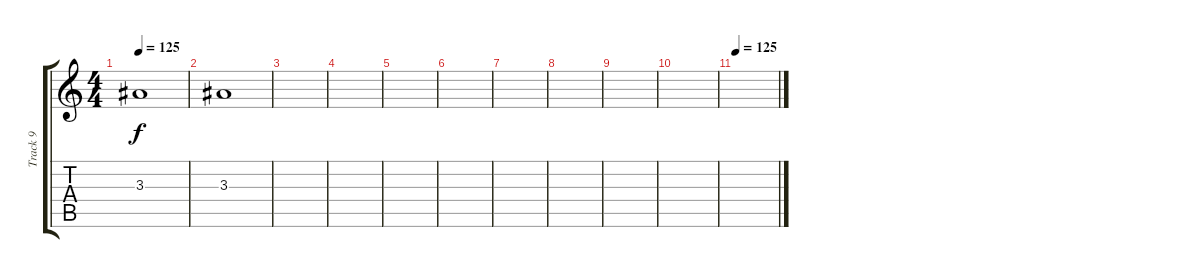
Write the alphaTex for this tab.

\track ("Track 9" "Track 9") {instrument guitarharmonics}
\staff {score tabs}
\tuning (E4 B3 G3 D3 A2 E2) {hide}
\ts (4 4)
\tempo 125
\clef g2
\ks c
3.3.1{dy f} |
3.3.1 |
|
|
|
|
|
|
|
|
\tempo 125
